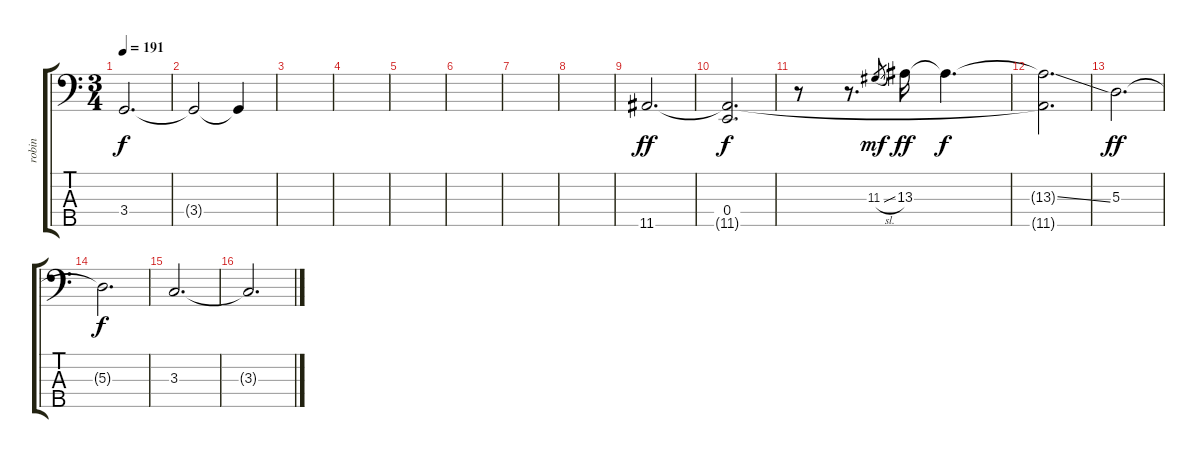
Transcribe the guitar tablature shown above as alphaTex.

\track ("robin" "robin") {instrument fretlessbass}
\staff {score tabs}
\tuning (G2 D2 A1 E1 B0) {hide}
\ts (3 4)
\tempo 191
\clef f4
\ks c
3.4.2{d dy f} |
3.4{t}.2 3.4{t}.4 |
|
|
|
|
|
|
11.5.2{d dy ff volume 12} |
(0.4 11.5{t}).2{d dy f} |
r.8 r.8{d} 11.3{sl}.8{gr dy mf} 13.3.16{dy ff} 13.3{t}.4{d dy f} |
(13.3{ss t} 11.5{t}).2{d} |
5.3.2{d dy ff} |
5.3{t}.2{d dy f} |
3.3.2{d} |
3.3{t}.2{d}
